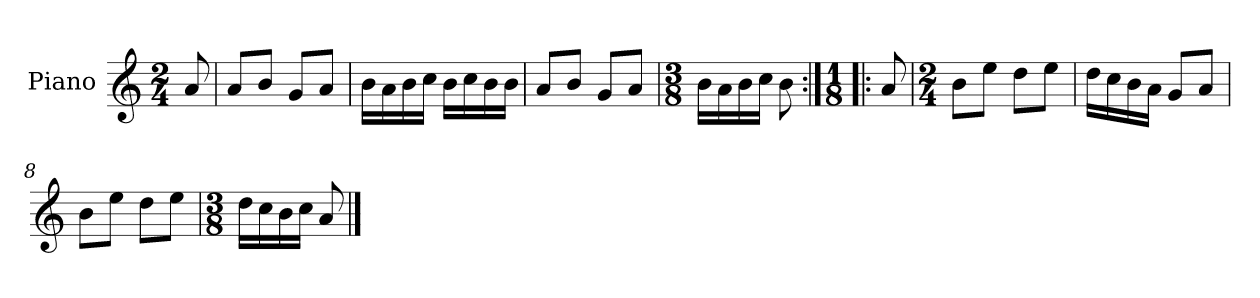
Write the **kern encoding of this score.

**kern
*part1
*staff1
*I"Piano
*I'Pno.
*clefG2
*k[]
*M2/4
=
8a/
=1
8a/L
8b/J
8g/L
8a/J
=2
16b\LL
16a\
16b\
16cc\JJ
16b\LL
16cc\
16b\
16b\JJ
=3
8a/L
8b/J
8g/L
8a/J
=4
*M3/8
16b\LL
16a\
16b\
16cc\JJ
8b\
=5:|!|:
*M1/8
8a/
=6
*M2/4
8b\L
8ee\J
8dd\L
8ee\J
=7
16dd\LL
16cc\
16b\
16a\JJ
8g/L
8a/J
!!LO:LB:g=z
=8
8b\L
8ee\J
8dd\L
8ee\J
=9
*M3/8
16dd\LL
16cc\
16b\
16cc\JJ
8a/
==
*-
